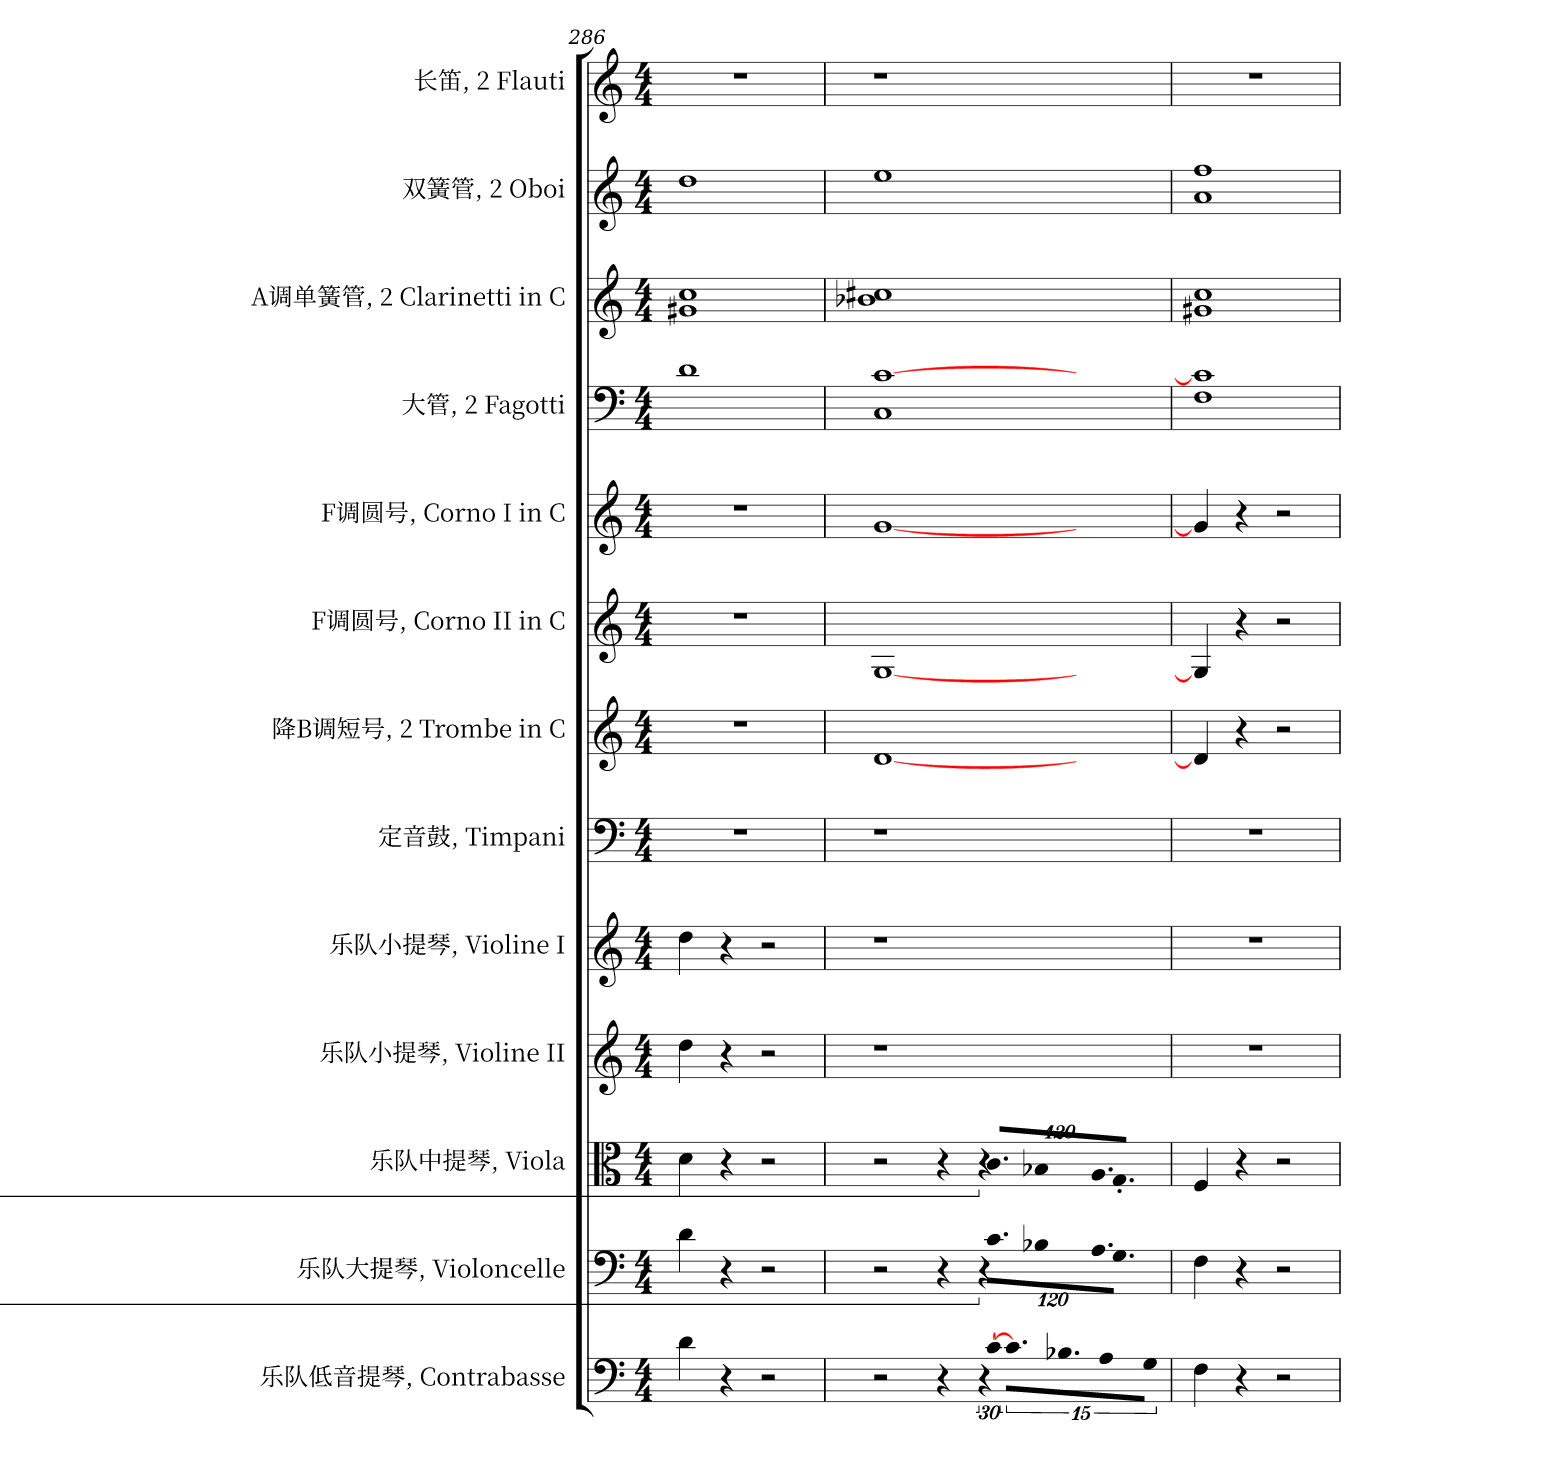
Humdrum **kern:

**kern	**kern	**kern	**kern	**kern	**kern	**kern	**kern	**kern	**kern	**kern	**kern	**kern
*part13	*part12	*part11	*part10	*part9	*part8	*part7	*part6	*part5	*part4	*part3	*part2	*part1
*staff13	*staff12	*staff11	*staff10	*staff9	*staff8	*staff7	*staff6	*staff5	*staff4	*staff3	*staff2	*staff1
*I"乐队低音提琴, Contrabasse	*I"乐队大提琴, Violoncelle	*I"乐队中提琴, Viola	*I"乐队小提琴, Violine II	*I"乐队小提琴, Violine I	*I"定音鼓, Timpani	*I"降B调短号, 2 Trombe in C	*I"F调圆号, Corno II in C	*I"F调圆号, Corno I in C	*I"大管, 2 Fagotti	*I"A调单簧管, 2 Clarinetti in C	*I"双簧管, 2 Oboi	*I"长笛, 2 Flauti
*I'Cbs.	*	*	*	*	*I'Timp.	*	*	*	*	*I'A Cl.	*I'Ob.	*I'Fl.
!!LO:PB:g=z
*clefF4	*clefF4	*clefC3	*clefG2	*clefG2	*clefF4	*clefG2	*clefG2	*clefG2	*clefF4	*clefG2	*clefG2	*clefG2
*ITrd7c12	*	*	*	*	*	*ITrd1c2	*ITrd4c7	*ITrd4c7	*	*ITrd2c3	*	*
*k[]	*k[]	*k[]	*k[]	*k[]	*k[]	*k[b-e-]	*k[b-]	*k[b-]	*k[]	*k[f#c#g#]	*k[]	*k[]
*M4/4	*M4/4	*M4/4	*M4/4	*M4/4	*M4/4	*M4/4	*M4/4	*M4/4	*M4/4	*M4/4	*M4/4	*M4/4
*MM198	*MM198	*MM198	*MM198	*MM198	*MM198	*MM198	*MM198	*MM198	*MM198	*MM198	*MM198	*MM198
=286	=286	=286	=286	=286	=286	=286	=286	=286	=286	=286	=286	=286
4D\	4d\	4d\	4dd\	4dd\	1r	1r	1r	1r	1d	1e#X 1a	1dd	1r
4r	4r	4r	4r	4r	.	.	.	.	.	.	.	.
2r	2r	2r	2r	2r	.	.	.	.	.	.	.	.
=287	=287	=287	=287	=287	=287	=287	=287	=287	=287	=287	=287	=287
*	*	*	*	*	*	*	*	*	*	*	*	*MM198
*	*	*	*	*	*	*	*	*	*^	*	*	*
2r	2r	2r	1r	1r	1r	[1c	[1C	[1c	[1c	1C	1gn 1a#X	1ee	1r
4r	4r	4r	.	.	.	.	.	.	.	.	.	.	.
!LO:N:vis=64	!LO:N:vis=64	!LO:N:vis=64	!	!	!	!	!	!	!	!	!	!	!
960%17r	960%17r	960%17r	.	.	.	.	.	.	.	.	.	.	.
!LO:N:vis=256%9	!LO:N:vis=32.	!LO:N:vis=32.	!	!	!	!	!	!	!	!	!	!	!
[960%17C\	1920%103c\KLL	1920%103c/KLL	.	.	.	.	.	.	.	.	.	.	.
1920ryy	.	.	.	.	.	.	.	.	.	.	.	.	.
!LO:N:vis=32.	!	!	!	!	!	!	!	!	!	!	!	!	!
1920%103C\LLL]	.	.	.	.	.	.	.	.	.	.	.	.	.
!	!LO:N:vis=16	!LO:N:vis=16	!	!	!	!	!	!	!	!	!	!	!
.	1920%137B-X\	1920%137B-X/	.	.	.	.	.	.	.	.	.	.	.
!LO:N:vis=32.	!	!	!	!	!	!	!	!	!	!	!	!	!
1920%103BB-X\J	.	.	.	.	.	.	.	.	.	.	.	.	.
!	!LO:N:vis=32.	!LO:N:vis=32.	!	!	!	!	!	!	!	!	!	!	!
.	1920%103A\L	1920%103A/L	.	.	.	.	.	.	.	.	.	.	.
!LO:N:vis=16	!	!	!	!	!	!	!	!	!	!	!	!	!
1920%137AA\	.	.	.	.	.	.	.	.	.	.	.	.	.
!	!LO:N:vis=32.	!LO:N:vis=32.	!	!	!	!	!	!	!	!	!	!	!
.	1920%103G\JJJ	1920%103G'/JJJ	.	.	.	.	.	.	.	.	.	.	.
!LO:N:vis=32	!	!	!	!	!	!	!	!	!	!	!	!	!
640%23GG\JJk	.	.	.	.	.	.	.	.	.	.	.	.	.
.	1920ryy	1920ryy	1920ryy	1920ryy	1920ryy	1920ryy	1920ryy	1920ryy	1920ryy	1920ryy	1920ryy	1920ryy	1920ryy
=288	=288	=288	=288	=288	=288	=288	=288	=288	=288	=288	=288	=288	=288
*	*	*	*	*	*	*	*	*	*	*	*	*	*MM198
4FF\	4F\	4F/	1r	1r	1r	4c/]	4C/]	4c/]	1c]	1F	1e#X 1a	1a 1ff	1r
4r	4r	4r	.	.	.	4r	4r	4r	.	.	.	.	.
2r	2r	2r	.	.	.	2r	2r	2r	.	.	.	.	.
*	*	*	*	*	*	*	*	*	*v	*v	*	*	*
=	=	=	=	=	=	=	=	=	=	=	=	=
*-	*-	*-	*-	*-	*-	*-	*-	*-	*-	*-	*-	*-
